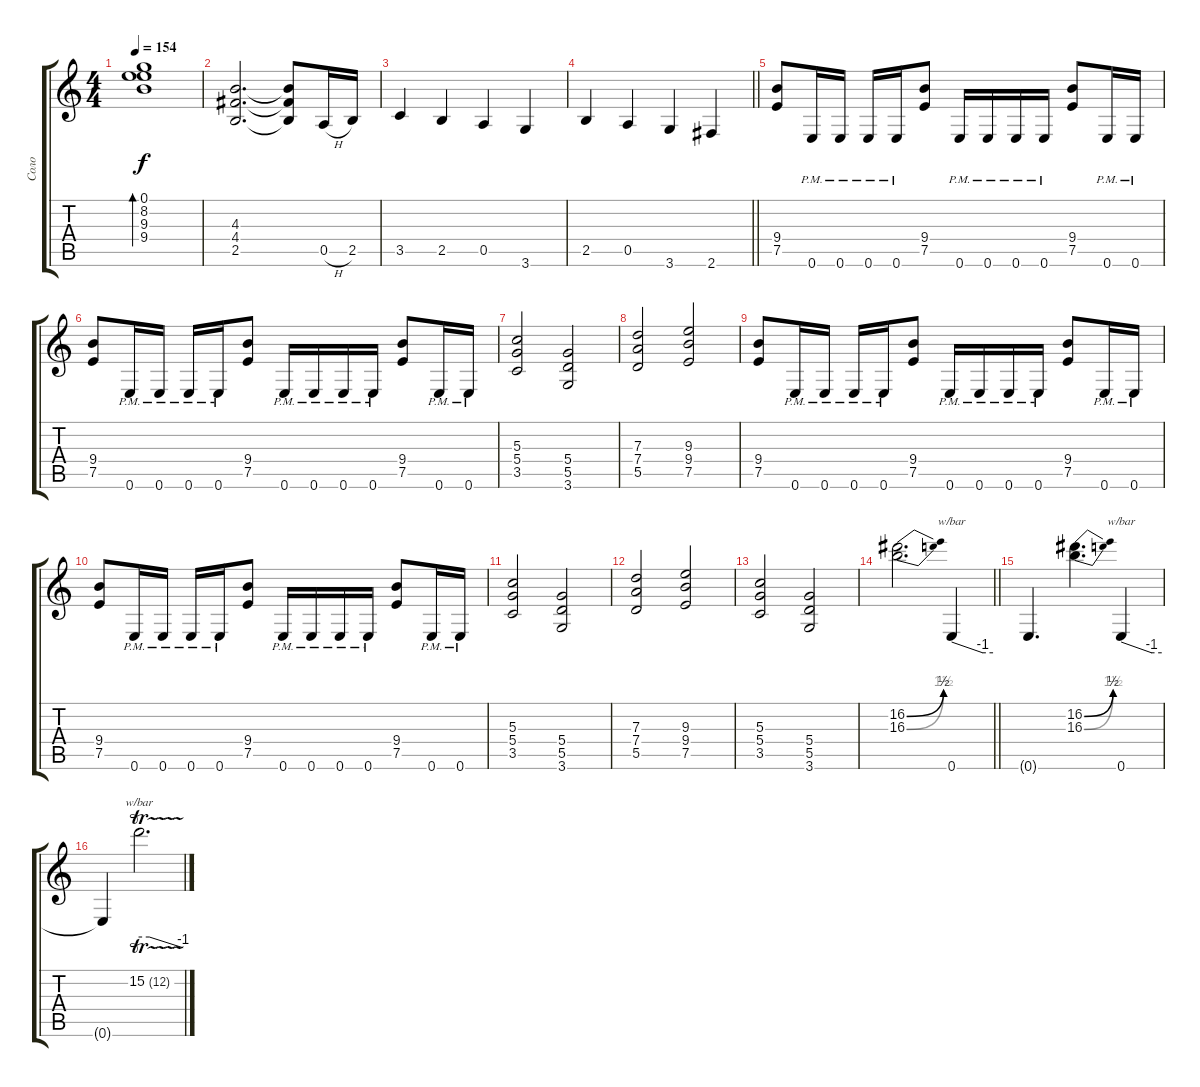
\track ("Соло" "Соло") {instrument distortionguitar}
\staff {score tabs}
\tuning (E4 B3 G3 D3 A2 E2) {hide}
\ts (4 4)
\tempo 154
\clef g2
\ks c
(0.1 8.2 9.3 9.4).1{bd 60 dy f} |
(4.3 4.4 2.5).2{d} (4.3{t} 4.4{t} 2.5{t}).8 0.5{h}.16 2.5.16 |
3.5.4 2.5.4 0.5.4 3.6.4 |
\barLineRight lightlight
2.5.4 0.5.4 3.6.4 2.6.4 |
(9.4 7.5).8 0.6{pm}.16 0.6{pm}.16 0.6{pm}.16 0.6{pm}.16 (9.4 7.5).8 0.6{pm}.16 0.6{pm}.16 0.6{pm}.16 0.6{pm}.16 (9.4 7.5).8 0.6{pm}.16 0.6{pm}.16 |
(9.4 7.5).8 0.6{pm}.16 0.6{pm}.16 0.6{pm}.16 0.6{pm}.16 (9.4 7.5).8 0.6{pm}.16 0.6{pm}.16 0.6{pm}.16 0.6{pm}.16 (9.4 7.5).8 0.6{pm}.16 0.6{pm}.16 |
(5.3 5.4 3.5).2 (5.4 5.5 3.6).2 |
(7.3 7.4 5.5).2 (9.3 9.4 7.5).2 |
(9.4 7.5).8 0.6{pm}.16 0.6{pm}.16 0.6{pm}.16 0.6{pm}.16 (9.4 7.5).8 0.6{pm}.16 0.6{pm}.16 0.6{pm}.16 0.6{pm}.16 (9.4 7.5).8 0.6{pm}.16 0.6{pm}.16 |
(9.4 7.5).8 0.6{pm}.16 0.6{pm}.16 0.6{pm}.16 0.6{pm}.16 (9.4 7.5).8 0.6{pm}.16 0.6{pm}.16 0.6{pm}.16 0.6{pm}.16 (9.4 7.5).8 0.6{pm}.16 0.6{pm}.16 |
(5.3 5.4 3.5).2 (5.4 5.5 3.6).2 |
(7.3 7.4 5.5).2 (9.3 9.4 7.5).2 |
(5.3 5.4 3.5).2 (5.4 5.5 3.6).2 |
\barLineRight lightlight
(16.2{be (bend 0 0 60 2)} 16.3{be (bend 0 0 60 6)}).2{d} 0.6.4{tbe (custom default 0 0 45 -4 60 -4)} |
0.6{t}.4{d} (16.2{be (bend 0 0 60 2)} 16.3{be (bend 0 0 60 6)}).4{d} 0.6.4{tbe (custom default 0 0 45 -4 60 -4)} |
0.6{t}.4 15.2{tr (12 16)}.2{d tbe (custom default 0 0 14 0 60 -4)}
